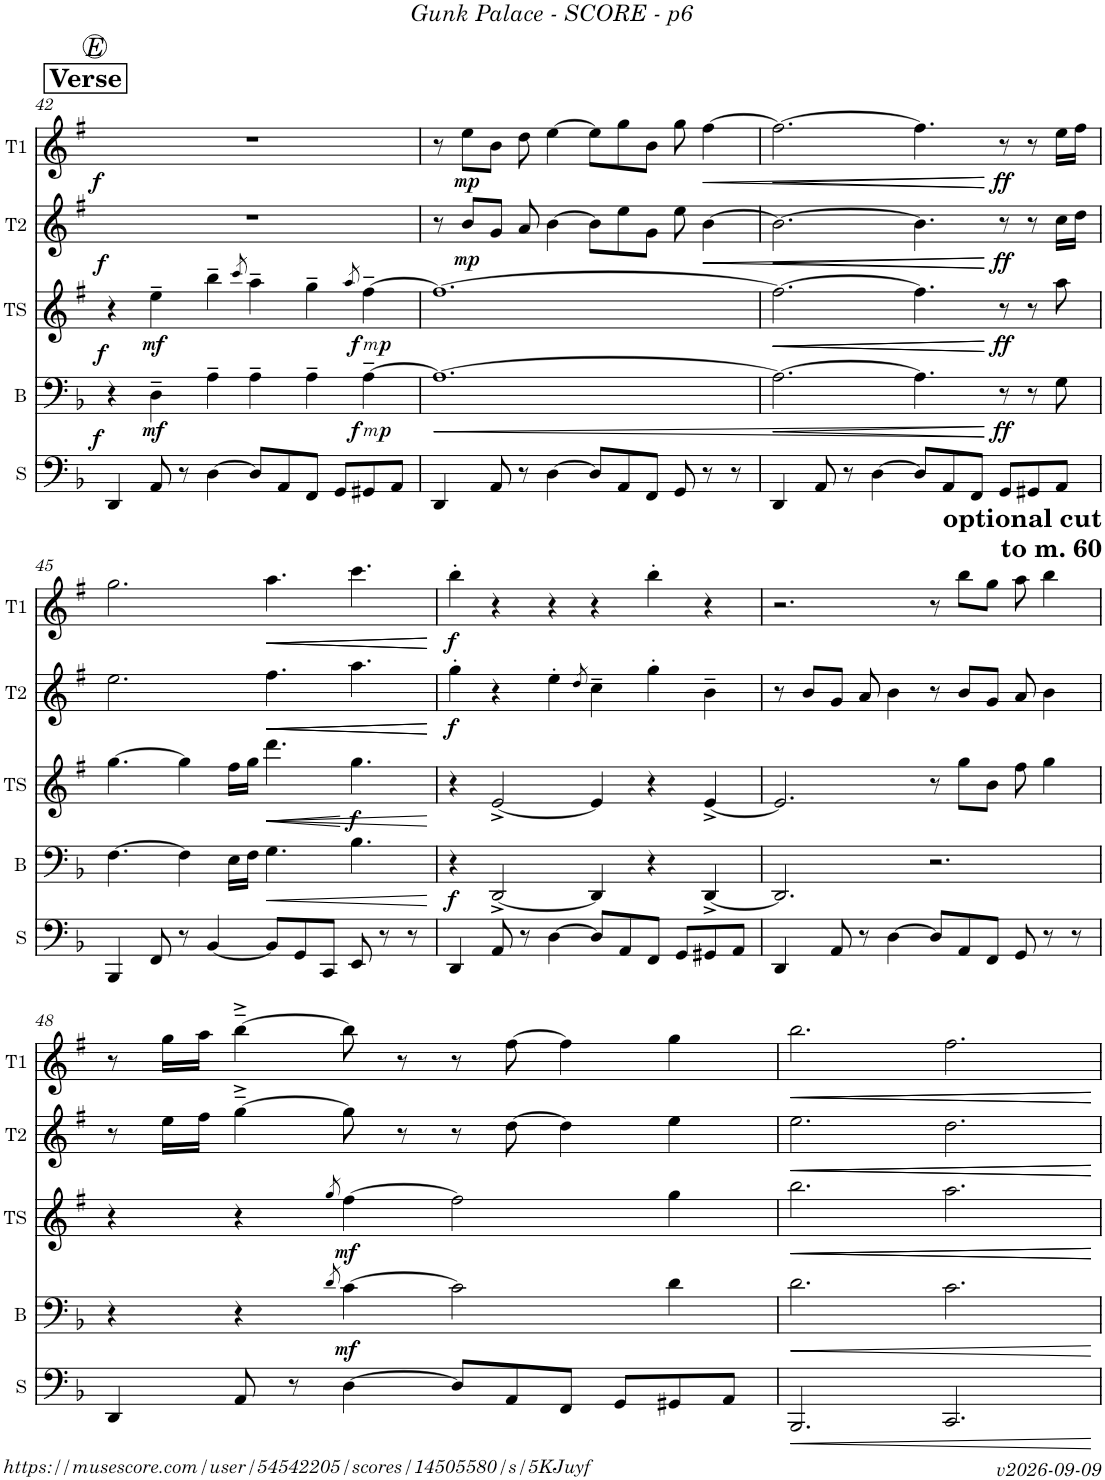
**kern	**dynam	**kern	**dynam	**kern	**dynam	**kern	**dynam	**kern	**dynam
*part5	*part5	*part4	*part4	*part3	*part3	*part2	*part2	*part1	*part1
*staff5	*staff5	*staff4	*staff4	*staff3	*staff3	*staff2	*staff2	*staff1	*staff1
*I"Sousa	*	*I"Trombone	*	*I"Tenor Sax	*	*I"Trumpet 2	*	*I"Trumpet 1	*
*I'S	*	*	*	*I'TS	*	*I'T2	*	*I'T1	*
!!LO:PB:g=z
*clefF4	*	*clefF4	*	*clefG2	*	*clefG2	*	*clefG2	*
*	*	*	*	*Trd8c14	*	*Trd1c2	*	*Trd1c2	*
*k[b-]	*	*k[b-]	*	*k[f#]	*	*k[f#]	*	*k[f#]	*
*M12/8	*	*M12/8	*	*M12/8	*	*M12/8	*	*M12/8	*
!!LO:REH:place=s1:a:i:enc=circle:fs=14:t=E
!!LO:REH:place=s1:a:B:fs=14:t=Verse
=42	=42	=42	=42	=42	=42	=42	=42	=42	=42
!	!	!	!LO:DY:b	!	!LO:DY:b	!	!LO:DY:b	!	!LO:DY:b
4DD/	.	4r	f	4r	f	1.r	f	1.r	f
!	!	!	!LO:DY:b	!	!LO:DY:b	!	!	!	!
8AA/	.	4D~\	mf	4ee~\	mf	.	.	.	.
8r	.	.	.	.	.	.	.	.	.
[4D\	.	4A~\	.	4bb~\	.	.	.	.	.
.	.	.	.	8qccc/	.	.	.	.	.
8D/L]	.	4A~\	.	4aa~\	.	.	.	.	.
8AA/	.	.	.	.	.	.	.	.	.
8FF/J	.	4A~\	.	4gg~\	.	.	.	.	.
8GG/L	.	.	.	.	.	.	.	.	.
.	.	.	.	8qaa/	.	.	.	.	.
!	!	!	!LO:DY:b	!	!	!	!	!	!
!	!	!	!LO:DY:n=1:b	!	!	!	!	!	!
!	!	!	!LO:DY:n=2:b	!	!LO:DY:b	!	!	!	!
!	!	!	!	!	!LO:DY:n=1:b	!	!	!	!
!	!	!	!	!	!LO:DY:n=2:b	!	!	!	!
8GG#X/	.	[4A~\	f other-dynamics p	[4ff#~\	f other-dynamics p	.	.	.	.
8AA/J	.	.	.	.	.	.	.	.	.
=43	=43	=43	=43	=43	=43	=43	=43	=43	=43
!	!	!	!LO:HP:b	!	!	!	!	!	!
4DD/	.	1.A_	<	1.ff#_	.	8r	.	8r	.
!	!	!	!	!	!	!	!LO:DY:b	!	!LO:DY:b
.	.	.	.	.	.	8b/L	mp	8ee\L	mp
8AA/	.	.	.	.	.	8g/J	.	8b\J	.
8r	.	.	.	.	.	8a/	.	8dd\	.
[4D\	.	.	.	.	.	[4b\	.	[4ee\	.
8D/L]	.	.	.	.	.	8b\L]	.	8ee\L]	.
8AA/	.	.	.	.	.	8ee\	.	8gg\	.
8FF/J	.	.	.	.	.	8g\J	.	8b\J	.
8GG/	.	.	.	.	.	8ee\	.	8gg\	.
!	!	!	!	!	!	!	!LO:HP:b	!	!LO:HP:b
8r	.	.	.	.	.	[4b\	<	[4ff#\	<
8r	.	.	.	.	.	.	.	.	.
=44	=44	=44	=44	=44	=44	=44	=44	=44	=44
!	!	!	!LO:HP:b	!	!LO:HP:b	!	!LO:HP:b	!	!LO:HP:b
4DD/	.	2.A\_	<	2.ff#\_	<	2.b\_	<	2.ff#\_	<
8AA/	.	.	.	.	.	.	.	.	.
8r	.	.	.	.	.	.	.	.	.
[4D\	.	.	.	.	.	.	.	.	.
!	!	!	!	!	!LO:HP:b	!	!	!	!
8D/L]	.	4.A\]	.	4.ff#\]	<	4.b\]	.	4.ff#\]	.
8AA/	.	.	.	.	.	.	.	.	.
8FF/J	.	.	.	.	.	.	.	.	.
!	!	!	!LO:DY:n=1:b	!	!LO:DY:n=1:b	!	!LO:DY:n=1:b	!	!LO:DY:n=1:b
8GG/L	.	8r	[ [ ff	8r	[ [ ff	8r	[ [ ff	8r	[ [ ff
8GG#X/	.	8r	.	8r	.	8r	.	8r	.
8AA/J	.	8G\	.	8aa\	.	16cc\LL	.	16ee\LL	.
.	.	.	.	.	.	16dd\JJ	.	16ff#\JJ	.
!!LO:LB:g=z
=45	=45	=45	=45	=45	=45	=45	=45	=45	=45
4BBB-/	.	[4.F\	.	[4.gg\	.	2.ee\	.	2.gg\	.
8FF/	.	.	.	.	.	.	.	.	.
8r	.	4F\]	.	4gg\]	.	.	.	.	.
[4BB-/	.	.	.	.	.	.	.	.	.
.	.	16E\LL	.	16ff#\LL	.	.	.	.	.
.	.	16F\JJ	.	16gg\JJ	.	.	.	.	.
!	!	!	!LO:HP:b	!	!LO:HP:b	!	!LO:HP:b	!	!LO:HP:b
8BB-/L]	.	4.G\	<	4.ddd\	<	4.ff#\	<	4.aa\	<
8GG/	.	.	.	.	.	.	.	.	.
8CC/J	.	.	.	.	.	.	.	.	.
!	!	!	!	!	!LO:HP:n=1:b	!	!LO:HP:b	!	!LO:HP:b
!	!	!	!	!	!LO:DY:n=1:b	!	!	!	!
8EE/	.	4.B-\	.	4.gg\	[ < f	4.aa\	<	4.ccc\	<
8r	.	.	.	.	.	.	.	.	.
8r	.	.	.	.	.	.	.	.	.
.	.	.	[	.	[	.	[ [	.	[ [
=46	=46	=46	=46	=46	=46	=46	=46	=46	=46
!	!	!	!LO:DY:b	!	!	!	!LO:DY:b	!	!LO:DY:b
4DD/	.	4r	f	4r	.	4gg'\	f	4bb'\	f
8AA/	.	[2DD^/	.	[2e^/	.	4r	.	4r	.
8r	.	.	.	.	.	.	.	.	.
[4D\	.	.	.	.	.	4ee'\	.	4r	.
.	.	.	.	.	.	8qdd/	.	.	.
8D/L]	.	4DD/]	.	4e/]	.	4cc~\	.	4r	.
8AA/	.	.	.	.	.	.	.	.	.
8FF/J	.	4r	.	4r	.	4gg'\	.	4bb'\	.
8GG/L	.	.	.	.	.	.	.	.	.
8GG#X/	.	[4DD^/	.	[4e^/	.	4b~\	.	4r	.
8AA/J	.	.	.	.	.	.	.	.	.
=47	=47	=47	=47	=47	=47	=47	=47	=47	=47
4DD/	.	2.DD/]	.	2.e/]	.	8r	.	2.r	.
.	.	.	.	.	.	8b/L	.	.	.
8AA/	.	.	.	.	.	8g/J	.	.	.
8r	.	.	.	.	.	8a/	.	.	.
[4D\	.	.	.	.	.	4b\	.	.	.
8D/L]	.	2.r	.	8r	.	8r	.	8r	.
8AA/	.	.	.	8gg\L	.	8b/L	.	8bb\L	.
8FF/J	.	.	.	8b\J	.	8g/J	.	8gg\J	.
8GG/	.	.	.	8ff#\	.	8a/	.	8aa\	.
8r	.	.	.	4gg\	.	4b\	.	4bb\	.
8r	.	.	.	.	.	.	.	.	.
!	!	!	!	!	!	!	!	!LO:TX:a:t=<font size="14"/>optional cut\nto m. 60	!
!!LO:LB:g=z
=48	=48	=48	=48	=48	=48	=48	=48	=48	=48
4DD/	.	4r	.	4r	.	8r	.	8r	.
.	.	.	.	.	.	16ee\LL	.	16gg\LL	.
.	.	.	.	.	.	16ff#\JJ	.	16aa\JJ	.
8AA/	.	4r	.	4r	.	[4gg~^\	.	[4bb~^\	.
8r	.	.	.	.	.	.	.	.	.
.	.	8qd/	.	8qgg/	.	.	.	.	.
!	!	!	!LO:DY:b	!	!LO:DY:b	!	!	!	!
[4D\	.	[4c\	mf	[4ff#\	mf	8gg\]	.	8bb\]	.
.	.	.	.	.	.	8r	.	8r	.
8D/L]	.	2c\]	.	2ff#\]	.	8r	.	8r	.
8AA/	.	.	.	.	.	[8dd\	.	[8ff#\	.
8FF/J	.	.	.	.	.	4dd\]	.	4ff#\]	.
8GG/L	.	.	.	.	.	.	.	.	.
8GG#X/	.	4d\	.	4gg\	.	4ee\	.	4gg\	.
8AA/J	.	.	.	.	.	.	.	.	.
=49	=49	=49	=49	=49	=49	=49	=49	=49	=49
!	!LO:HP:b	!	!LO:HP:b	!	!LO:HP:b	!	!LO:HP:b	!	!LO:HP:b
2.BBB-/	<	2.d\	<	2.bb\	<	2.ee\	<	2.bb\	<
!	!	!	!	!	!LO:HP:b	!	!LO:HP:b	!	!LO:HP:b
2.CC/	.	2.c\	.	2.aa\	<	2.dd\	<	2.ff#\	<
.	[	.	[	.	[ [	.	[ [	.	[ [
=	=	=	=	=	=	=	=	=	=
*-	*-	*-	*-	*-	*-	*-	*-	*-	*-
